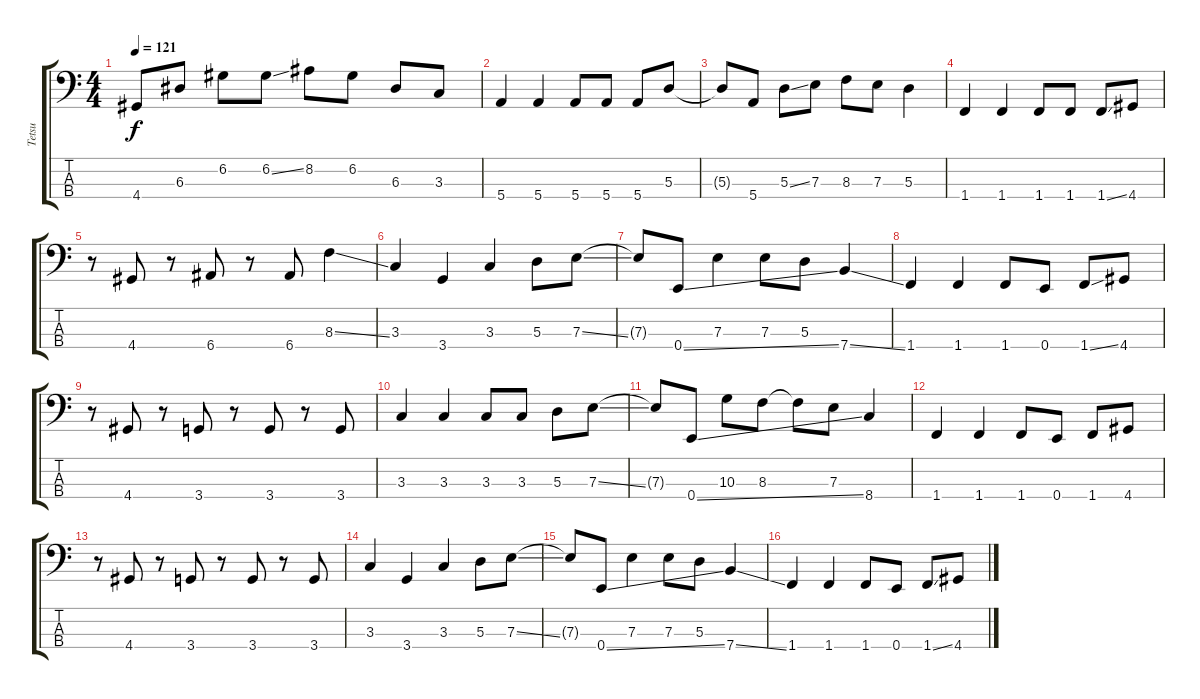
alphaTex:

\track ("Tetsu" "Tetsu") {instrument electricbasspick}
\staff {score tabs}
\tuning (G2 D2 A1 E1) {hide}
\ts (4 4)
\tempo 121
\clef f4
\ks c
4.4.8{dy f} 6.3.8 6.2.8 6.2{ss}.8 8.2.8 6.2.8 6.3.8 3.3.8 |
5.4.4 5.4.4 5.4.8 5.4.8 5.4.8 5.3.8 |
5.3{t}.8 5.4.8 5.3{ss}.8 7.3.8 8.3.8 7.3.8 5.3.4 |
1.4.4 1.4.4 1.4.8 1.4.8 1.4{ss}.8 4.4.8 |
r.8 4.4.8 r.8 6.4.8 r.8 6.4.8 8.3{ss}.4 |
3.3.4 3.4.4 3.3.4 5.3.8 7.3{ss}.8 |
7.3{t}.8 0.4{ss}.8 7.3.4 7.3.8 5.3.8 7.4{ss}.4 |
1.4.4 1.4.4 1.4.8 0.4.8 1.4{ss}.8 4.4.8 |
r.8 4.4.8 r.8 3.4.8 r.8 3.4.8 r.8 3.4.8 |
3.3.4 3.3.4 3.3.8 3.3.8 5.3.8 7.3{ss}.8 |
7.3{t}.8 0.4{ss}.8 10.3.8 8.3.8 8.3{t}.8 7.3.8 8.4.4 |
1.4.4 1.4.4 1.4.8 0.4.8 1.4.8 4.4.8 |
r.8 4.4.8 r.8 3.4.8 r.8 3.4.8 r.8 3.4.8 |
3.3.4 3.4.4 3.3.4 5.3.8 7.3{ss}.8 |
7.3{t}.8 0.4{ss}.8 7.3.4 7.3.8 5.3.8 7.4{ss}.4 |
1.4.4 1.4.4 1.4.8 0.4.8 1.4{ss}.8 4.4.8
